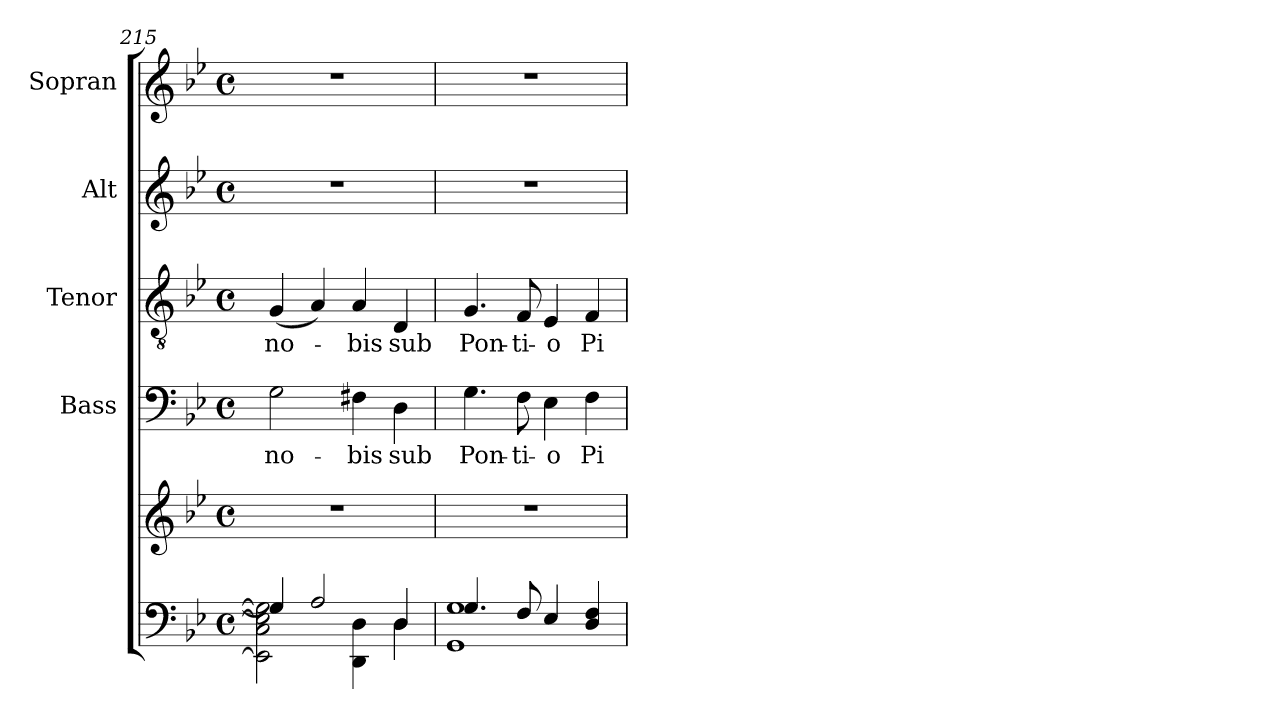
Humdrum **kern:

**kern	**kern	**kern	**text	**kern	**text	**kern	**kern
*part5	*part5	*part4	*part4	*part3	*part3	*part2	*part1
*staff6	*staff5	*staff4	*staff4	*staff3	*staff3	*staff2	*staff1
*	*	*I"Bass	*	*I"Tenor	*	*I"Alt	*I"Sopran
*	*	*I'B.	*	*I'T.	*	*I'A.	*I'S.
*clefF4	*clefG2	*clefF4	*	*clefGv2	*	*clefG2	*clefG2
*k[b-e-]	*k[b-e-]	*k[b-e-]	*	*k[b-e-]	*	*k[b-e-]	*k[b-e-]
*B-:	*B-:	*B-:	*	*B-:	*	*B-:	*B-:
*M4/4	*M4/4	*M4/4	*	*M4/4	*	*M4/4	*M4/4
*met(c)	*met(c)	*met(c)	*	*met(c)	*	*met(c)	*met(c)
=215	=215	=215	=215	=215	=215	=215	=215
*^	*	*	*	*	*	*	*
!	!	!	!	!LO:LY:b	!	!LO:LY:b	!	!
4G/]	2EE-\] 2C\ 2E-\] 2G\]	1r	2G\	no-	(<4G/	no-	1r	1r
2A/	.	.	.	.	4A/)	.	.	.
!	!	!	!	!LO:LY:b	!	!LO:LY:b	!	!
.	4DD\ 4D\	.	4F#X\	-bis	4A/	-bis	.	.
!	!	!	!	!LO:LY:b	!	!LO:LY:b	!	!
4D/	4D\	.	4D\	sub	4D/	sub	.	.
=216	=216	=216	=216	=216	=216	=216	=216	=216
!	!	!	!	!LO:LY:b	!	!LO:LY:b	!	!
4.G/	1GG 1G	1r	4.G\	Pon-	4.G/	Pon-	1r	1r
!	!	!	!	!LO:LY:b	!	!LO:LY:b	!	!
8F/	.	.	8F\	-ti-	8F/	-ti-	.	.
!	!	!	!	!LO:LY:b	!	!LO:LY:b	!	!
4E-/	.	.	4E-\	-o	4E-/	-o	.	.
!	!	!	!	!LO:LY:b	!	!LO:LY:b	!	!
4D/ 4F/	.	.	4F\	Pi-	4F/	Pi-	.	.
*v	*v	*	*	*	*	*	*	*
=	=	=	=	=	=	=	=
*-	*-	*-	*-	*-	*-	*-	*-
